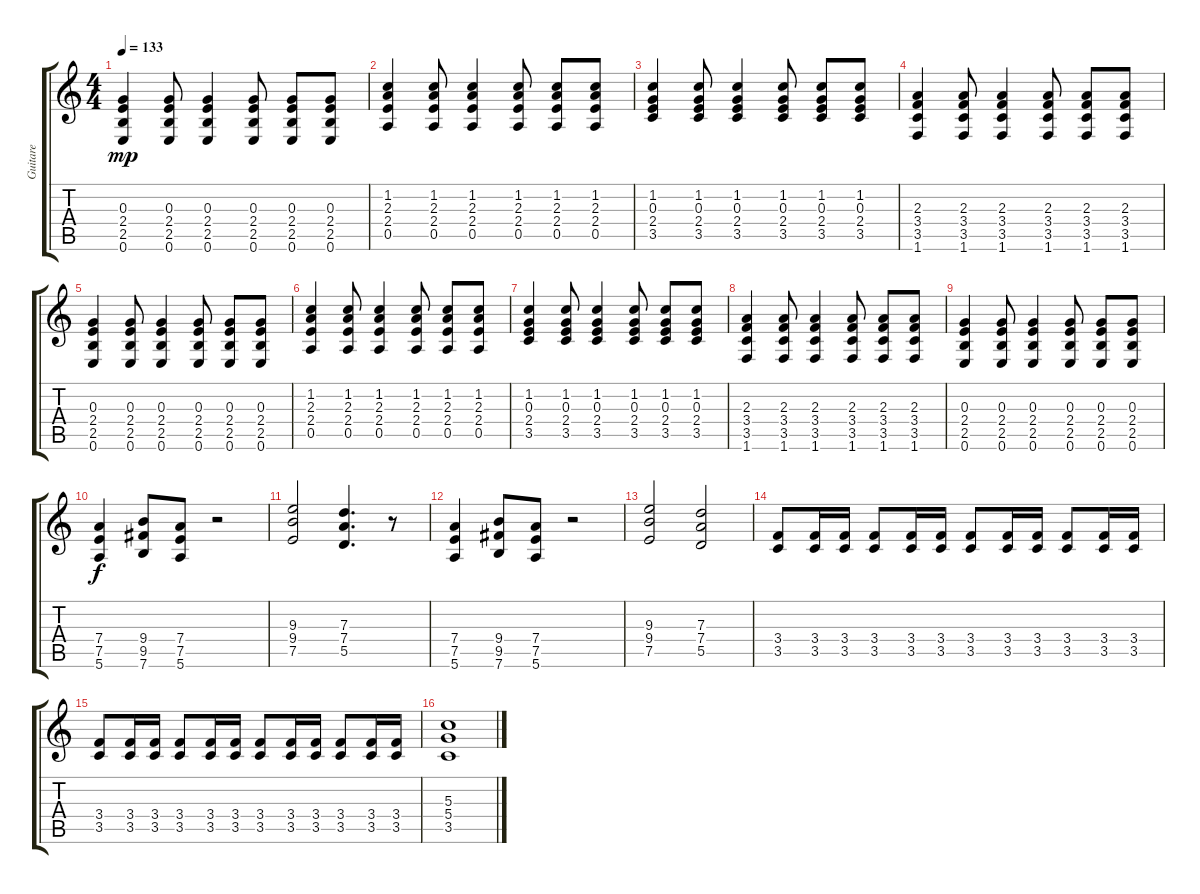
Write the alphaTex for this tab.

\track ("Guitare" "Guitare") {instrument distortionguitar}
\staff {score tabs}
\tuning (E4 B3 G3 D3 A2 E2) {hide}
\ts (4 4)
\tempo 133
\clef g2
\ks c
(0.3 2.4 2.5 0.6).4{dy mp} (0.3 2.4 2.5 0.6).8 (0.3 2.4 2.5 0.6).4 (0.3 2.4 2.5 0.6).8 (0.3 2.4 2.5 0.6).8 (0.3 2.4 2.5 0.6).8 |
(1.2 2.3 2.4 0.5).4 (1.2 2.3 2.4 0.5).8 (1.2 2.3 2.4 0.5).4 (1.2 2.3 2.4 0.5).8 (1.2 2.3 2.4 0.5).8 (1.2 2.3 2.4 0.5).8 |
(1.2 0.3 2.4 3.5).4 (1.2 0.3 2.4 3.5).8 (1.2 0.3 2.4 3.5).4 (1.2 0.3 2.4 3.5).8 (1.2 0.3 2.4 3.5).8 (1.2 0.3 2.4 3.5).8 |
(2.3 3.4 3.5 1.6).4 (2.3 3.4 3.5 1.6).8 (2.3 3.4 3.5 1.6).4 (2.3 3.4 3.5 1.6).8 (2.3 3.4 3.5 1.6).8 (2.3 3.4 3.5 1.6).8 |
(0.3 2.4 2.5 0.6).4 (0.3 2.4 2.5 0.6).8 (0.3 2.4 2.5 0.6).4 (0.3 2.4 2.5 0.6).8 (0.3 2.4 2.5 0.6).8 (0.3 2.4 2.5 0.6).8 |
(1.2 2.3 2.4 0.5).4 (1.2 2.3 2.4 0.5).8 (1.2 2.3 2.4 0.5).4 (1.2 2.3 2.4 0.5).8 (1.2 2.3 2.4 0.5).8 (1.2 2.3 2.4 0.5).8 |
(1.2 0.3 2.4 3.5).4 (1.2 0.3 2.4 3.5).8 (1.2 0.3 2.4 3.5).4 (1.2 0.3 2.4 3.5).8 (1.2 0.3 2.4 3.5).8 (1.2 0.3 2.4 3.5).8 |
(2.3 3.4 3.5 1.6).4 (2.3 3.4 3.5 1.6).8 (2.3 3.4 3.5 1.6).4 (2.3 3.4 3.5 1.6).8 (2.3 3.4 3.5 1.6).8 (2.3 3.4 3.5 1.6).8 |
(0.3 2.4 2.5 0.6).4 (0.3 2.4 2.5 0.6).8 (0.3 2.4 2.5 0.6).4 (0.3 2.4 2.5 0.6).8 (0.3 2.4 2.5 0.6).8 (0.3 2.4 2.5 0.6).8 |
(7.4 7.5 5.6).4{dy f instrument distortionguitar} (9.4 9.5 7.6).8 (7.4 7.5 5.6).8 r.2 |
(9.3 9.4 7.5).2 (7.3 7.4 5.5).4{d} r.8 |
(7.4 7.5 5.6).4 (9.4 9.5 7.6).8 (7.4 7.5 5.6).8 r.2 |
(9.3 9.4 7.5).2 (7.3 7.4 5.5).2 |
(3.4 3.5).8 (3.4 3.5).16 (3.4 3.5).16 (3.4 3.5).8 (3.4 3.5).16 (3.4 3.5).16 (3.4 3.5).8 (3.4 3.5).16 (3.4 3.5).16 (3.4 3.5).8 (3.4 3.5).16 (3.4 3.5).16 |
(3.4 3.5).8 (3.4 3.5).16 (3.4 3.5).16 (3.4 3.5).8 (3.4 3.5).16 (3.4 3.5).16 (3.4 3.5).8 (3.4 3.5).16 (3.4 3.5).16 (3.4 3.5).8 (3.4 3.5).16 (3.4 3.5).16 |
(5.3 5.4 3.5).1
